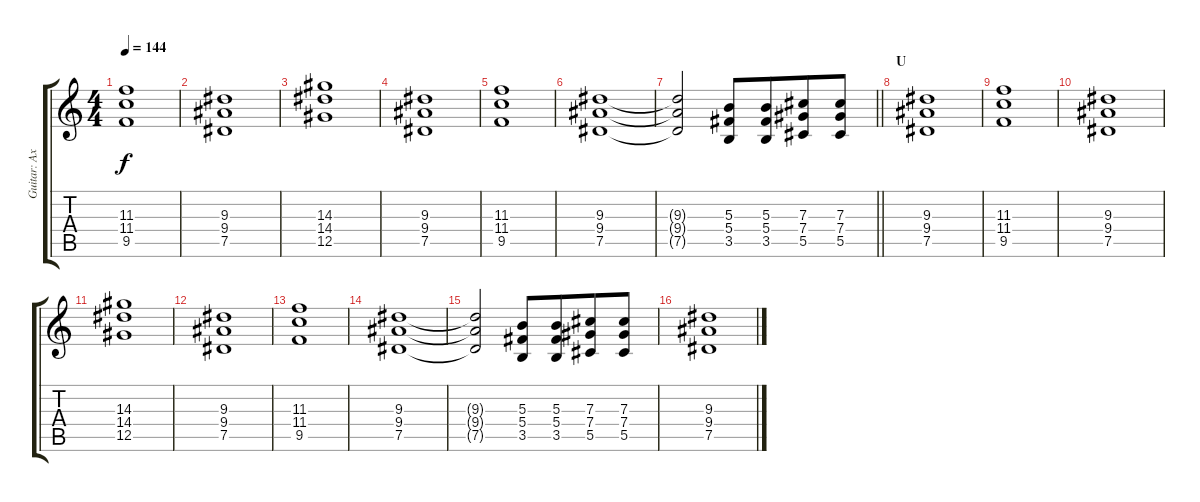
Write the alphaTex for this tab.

\track ("Guitar: Axel" "Guitar: Ax") {instrument electricguitarjazz}
\staff {score tabs}
\tuning (Eb4 Bb3 Gb3 Db3 Ab2 Eb2) {hide}
\ts (4 4)
\tempo 144
\clef g2
\ks c
(11.3 11.4 9.5).1{dy f} |
(9.3 9.4 7.5).1 |
(14.3 14.4 12.5).1 |
(9.3 9.4 7.5).1 |
(11.3 11.4 9.5).1 |
(9.3 9.4 7.5).1 |
\barLineRight lightlight
(9.3{t} 9.4{t} 7.5{t}).2 (5.3 5.4 3.5).8 (5.3 5.4 3.5).8{beam merge} (7.3 7.4 5.5).8 (7.3 7.4 5.5).8 |
\section ("" "U")
(9.3 9.4 7.5).1 |
(11.3 11.4 9.5).1 |
(9.3 9.4 7.5).1 |
(14.3 14.4 12.5).1 |
(9.3 9.4 7.5).1 |
(11.3 11.4 9.5).1 |
(9.3 9.4 7.5).1 |
(9.3{t} 9.4{t} 7.5{t}).2 (5.3 5.4 3.5).8 (5.3 5.4 3.5).8{beam merge} (7.3 7.4 5.5).8 (7.3 7.4 5.5).8 |
(9.3 9.4 7.5).1
